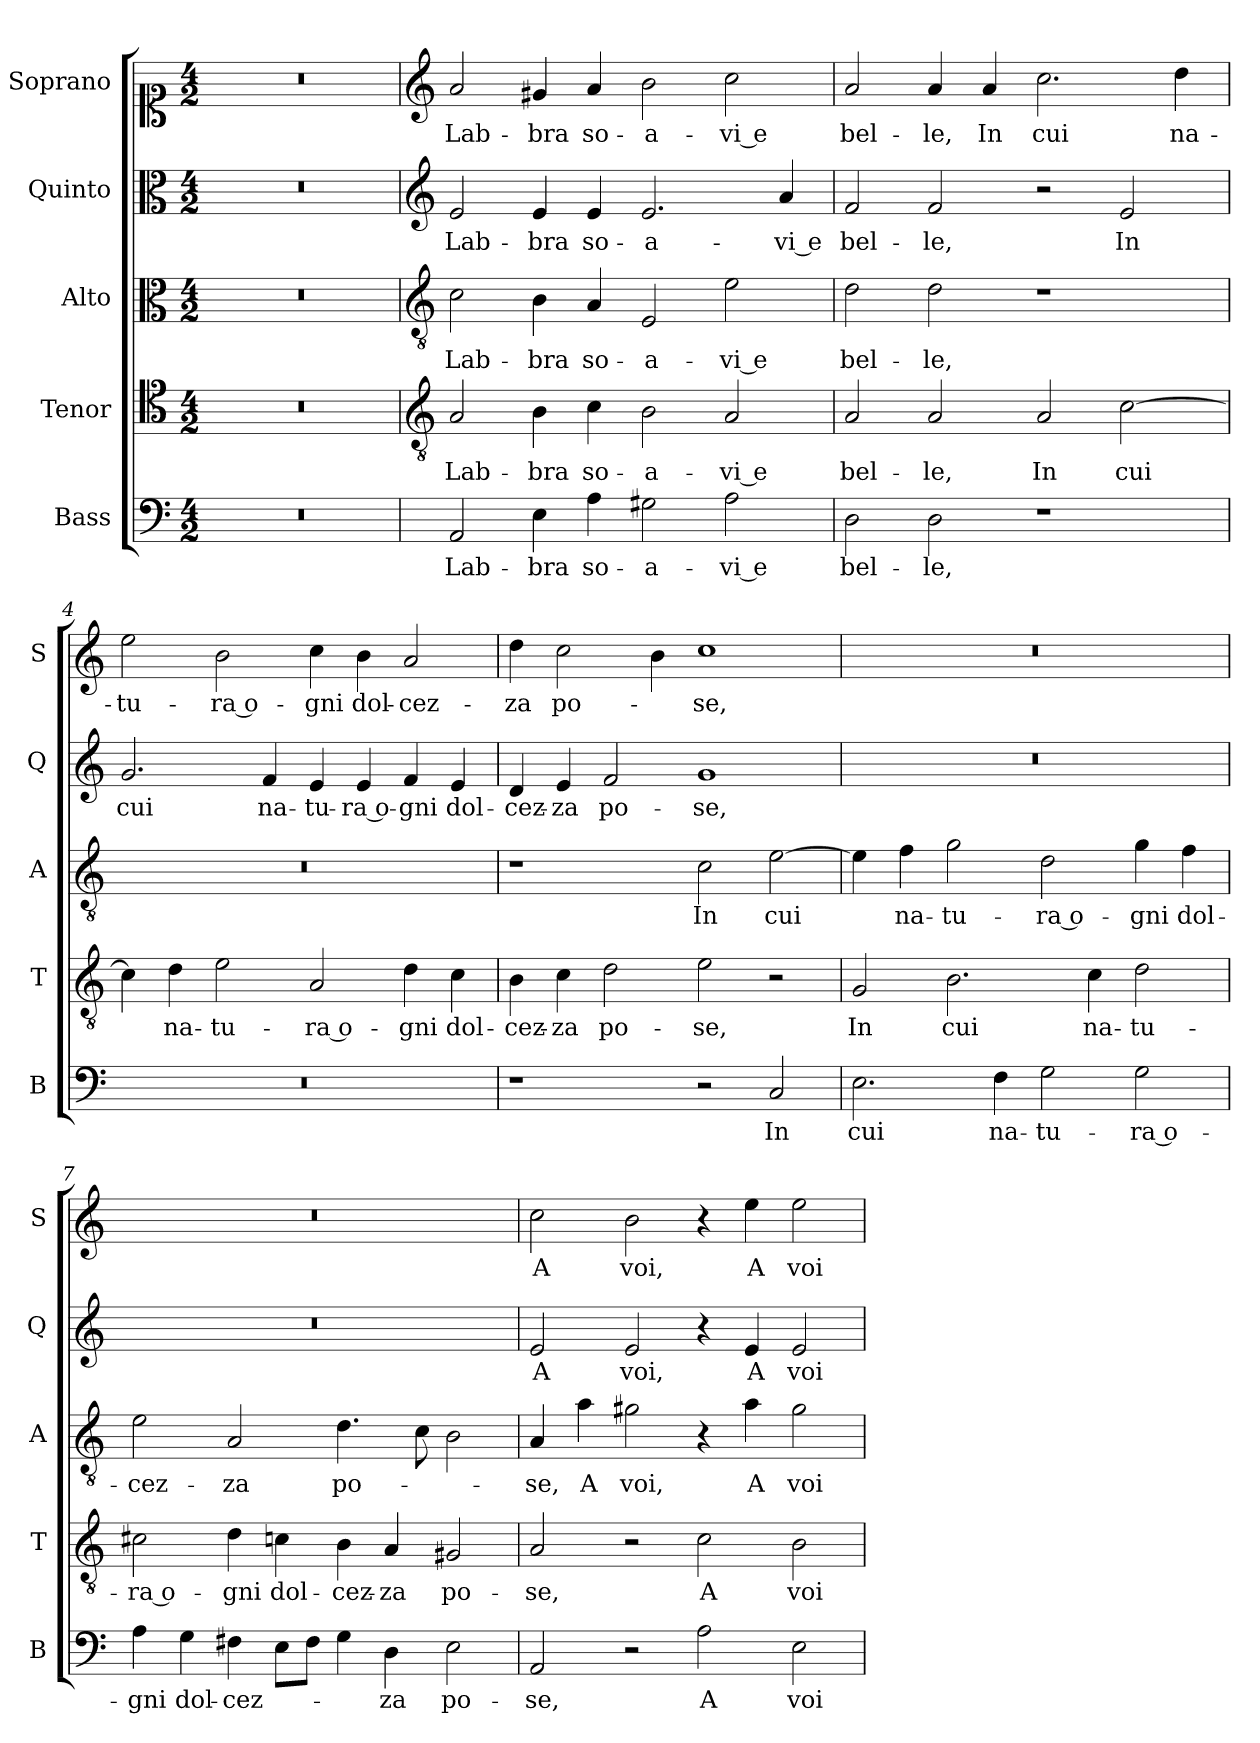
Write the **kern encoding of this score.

**kern	**text	**kern	**text	**kern	**text	**kern	**text	**kern	**text
*part5	*part5	*part4	*part4	*part3	*part3	*part2	*part2	*part1	*part1
*staff5	*staff5	*staff4	*staff4	*staff3	*staff3	*staff2	*staff2	*staff1	*staff1
*I"Bass	*	*I"Tenor	*	*I"Alto	*	*I"Quinto	*	*I"Soprano	*
*I'B	*	*I'T	*	*I'A	*	*I'Q	*	*I'S	*
*clefF4	*	*clefC4	*	*clefC3	*	*clefC3	*	*clefC1	*
*k[]	*	*k[]	*	*k[]	*	*k[]	*	*k[]	*
*C:	*	*C:	*	*C:	*	*C:	*	*C:	*
*M4/2	*	*M4/2	*	*M4/2	*	*M4/2	*	*M4/2	*
=1	=1	=1	=1	=1	=1	=1	=1	=1	=1
0r	.	0r	.	0r	.	0r	.	0r	.
=2	=2	=2	=2	=2	=2	=2	=2	=2	=2
*	*	*clefGv2	*	*clefGv2	*	*clefG2	*	*clefG2	*
!	!LO:LY:b	!	!LO:LY:b	!	!LO:LY:b	!	!LO:LY:b	!	!LO:LY:b
2AA/	Lab-	2A/	Lab-	2c\	Lab-	2e/	Lab-	2a/	Lab-
!	!LO:LY:b	!	!LO:LY:b	!	!LO:LY:b	!	!LO:LY:b	!	!LO:LY:b
4E\	-bra	4B\	-bra	4B\	-bra	4e/	-bra	4g#X/	-bra
!	!LO:LY:b	!	!LO:LY:b	!	!LO:LY:b	!	!LO:LY:b	!	!LO:LY:b
4A\	so-	4c\	so-	4A/	so-	4e/	so-	4a/	so-
!	!LO:LY:b	!	!LO:LY:b	!	!LO:LY:b	!	!LO:LY:b	!	!LO:LY:b
2G#X\	-a-	2B\	-a-	2E/	-a-	2.e/	-a-	2b\	-a-
!	!LO:LY:b	!	!LO:LY:b	!	!LO:LY:b	!	!	!	!LO:LY:b
2A\	-vi e	2A/	-vi e	2e\	-vi e	.	.	2cc\	-vi e
!	!	!	!	!	!	!	!LO:LY:b	!	!
.	.	.	.	.	.	4a/	-vi e	.	.
=3	=3	=3	=3	=3	=3	=3	=3	=3	=3
!	!LO:LY:b	!	!LO:LY:b	!	!LO:LY:b	!	!LO:LY:b	!	!LO:LY:b
2D\	bel-	2A/	bel-	2d\	bel-	2f/	bel-	2a/	bel-
!	!LO:LY:b	!	!LO:LY:b	!	!LO:LY:b	!	!LO:LY:b	!	!LO:LY:b
2D\	-le,	2A/	-le,	2d\	-le,	2f/	-le,	4a/	-le,
!	!	!	!	!	!	!	!	!	!LO:LY:b
.	.	.	.	.	.	.	.	4a/	In
!	!	!	!LO:LY:b	!	!	!	!	!	!LO:LY:b
1r	.	2A/	In	1r	.	2r	.	2.cc\	cui
!	!	!	!LO:LY:b	!	!	!	!LO:LY:b	!	!
.	.	[2c\	cui	.	.	2e/	In	.	.
!	!	!	!	!	!	!	!	!	!LO:LY:b
.	.	.	.	.	.	.	.	4dd\	na-
=4	=4	=4	=4	=4	=4	=4	=4	=4	=4
!	!	!	!	!	!	!	!LO:LY:b	!	!LO:LY:b
0r	.	4c\]	.	0r	.	2.g/	cui	2ee\	-tu-
!	!	!	!LO:LY:b	!	!	!	!	!	!
.	.	4d\	na-	.	.	.	.	.	.
!	!	!	!LO:LY:b	!	!	!	!	!	!LO:LY:b
.	.	2e\	-tu-	.	.	.	.	2b\	-ra o-
!	!	!	!	!	!	!	!LO:LY:b	!	!
.	.	.	.	.	.	4f/	na-	.	.
!	!	!	!LO:LY:b	!	!	!	!LO:LY:b	!	!LO:LY:b
.	.	2A/	-ra o-	.	.	4e/	-tu-	4cc\	-gni
!	!	!	!	!	!	!	!LO:LY:b	!	!LO:LY:b
.	.	.	.	.	.	4e/	-ra o-	4b\	dol-
!	!	!	!LO:LY:b	!	!	!	!LO:LY:b	!	!LO:LY:b
.	.	4d\	-gni	.	.	4f/	-gni	2a/	-cez-
!	!	!	!LO:LY:b	!	!	!	!LO:LY:b	!	!
.	.	4c\	dol-	.	.	4e/	dol-	.	.
!!LO:LB:g=z
=5	=5	=5	=5	=5	=5	=5	=5	=5	=5
!	!	!	!LO:LY:b	!	!	!	!LO:LY:b	!	!LO:LY:b
1r	.	4B\	-cez-	1r	.	4d/	-cez-	4dd\	-za
!	!	!	!LO:LY:b	!	!	!	!LO:LY:b	!	!LO:LY:b
.	.	4c\	-za	.	.	4e/	-za	2cc\	po-
!	!	!	!LO:LY:b	!	!	!	!LO:LY:b	!	!
.	.	2d\	po-	.	.	2f/	po-	.	.
.	.	.	.	.	.	.	.	4b\	.
!	!	!	!LO:LY:b	!	!LO:LY:b	!	!LO:LY:b	!	!LO:LY:b
2r	.	2e\	-se,	2c\	In	1g	-se,	1cc	-se,
!	!LO:LY:b	!	!	!	!LO:LY:b	!	!	!	!
2C/	In	2r	.	[2e\	cui	.	.	.	.
=6	=6	=6	=6	=6	=6	=6	=6	=6	=6
!	!LO:LY:b	!	!LO:LY:b	!	!	!	!	!	!
2.E\	cui	2G/	In	4e\]	.	0r	.	0r	.
!	!	!	!	!	!LO:LY:b	!	!	!	!
.	.	.	.	4f\	na-	.	.	.	.
!	!	!	!LO:LY:b	!	!LO:LY:b	!	!	!	!
.	.	2.B\	cui	2g\	-tu-	.	.	.	.
!	!LO:LY:b	!	!	!	!	!	!	!	!
4F\	na-	.	.	.	.	.	.	.	.
!	!LO:LY:b	!	!	!	!LO:LY:b	!	!	!	!
2G\	-tu-	.	.	2d\	-ra o-	.	.	.	.
!	!	!	!LO:LY:b	!	!	!	!	!	!
.	.	4c\	na-	.	.	.	.	.	.
!	!LO:LY:b	!	!LO:LY:b	!	!LO:LY:b	!	!	!	!
2G\	-ra o-	2d\	-tu-	4g\	-gni	.	.	.	.
!	!	!	!	!	!LO:LY:b	!	!	!	!
.	.	.	.	4f\	dol-	.	.	.	.
=7	=7	=7	=7	=7	=7	=7	=7	=7	=7
!	!LO:LY:b	!	!LO:LY:b	!	!LO:LY:b	!	!	!	!
4A\	-gni	2c#X\	-ra o-	2e\	-cez-	0r	.	0r	.
!	!LO:LY:b	!	!	!	!	!	!	!	!
4G\	dol-	.	.	.	.	.	.	.	.
!	!LO:LY:b	!	!LO:LY:b	!	!LO:LY:b	!	!	!	!
4F#X\	-cez-	4d\	-gni	2A/	-za	.	.	.	.
!	!	!	!LO:LY:b	!	!	!	!	!	!
8E\L	.	4cn\	dol-	.	.	.	.	.	.
8F#\J	.	.	.	.	.	.	.	.	.
!	!	!	!LO:LY:b	!	!LO:LY:b	!	!	!	!
4G\	.	4B\	-cez-	4.d\	po-	.	.	.	.
!	!LO:LY:b	!	!LO:LY:b	!	!	!	!	!	!
4D\	-za	4A/	-za	.	.	.	.	.	.
.	.	.	.	8c\	.	.	.	.	.
!	!LO:LY:b	!	!LO:LY:b	!	!	!	!	!	!
2E\	po-	2G#X/	po-	2B\	.	.	.	.	.
=8	=8	=8	=8	=8	=8	=8	=8	=8	=8
!	!LO:LY:b	!	!LO:LY:b	!	!LO:LY:b	!	!LO:LY:b	!	!LO:LY:b
2AA/	-se,	2A/	-se,	4A/	-se,	2e/	A	2cc\	A
!	!	!	!	!	!LO:LY:b	!	!	!	!
.	.	.	.	4a\	A	.	.	.	.
!	!	!	!	!	!LO:LY:b	!	!LO:LY:b	!	!LO:LY:b
2r	.	2r	.	2g#X\	voi,	2e/	voi,	2b\	voi,
!	!LO:LY:b	!	!LO:LY:b	!	!	!	!	!	!
2A\	A	2c\	A	4r	.	4r	.	4r	.
!	!	!	!	!	!LO:LY:b	!	!LO:LY:b	!	!LO:LY:b
.	.	.	.	4a\	A	4e/	A	4ee\	A
!	!LO:LY:b	!	!LO:LY:b	!	!LO:LY:b	!	!LO:LY:b	!	!LO:LY:b
2E\	voi	2B\	voi	2g#\	voi	2e/	voi	2ee\	voi
=	=	=	=	=	=	=	=	=	=
*-	*-	*-	*-	*-	*-	*-	*-	*-	*-
